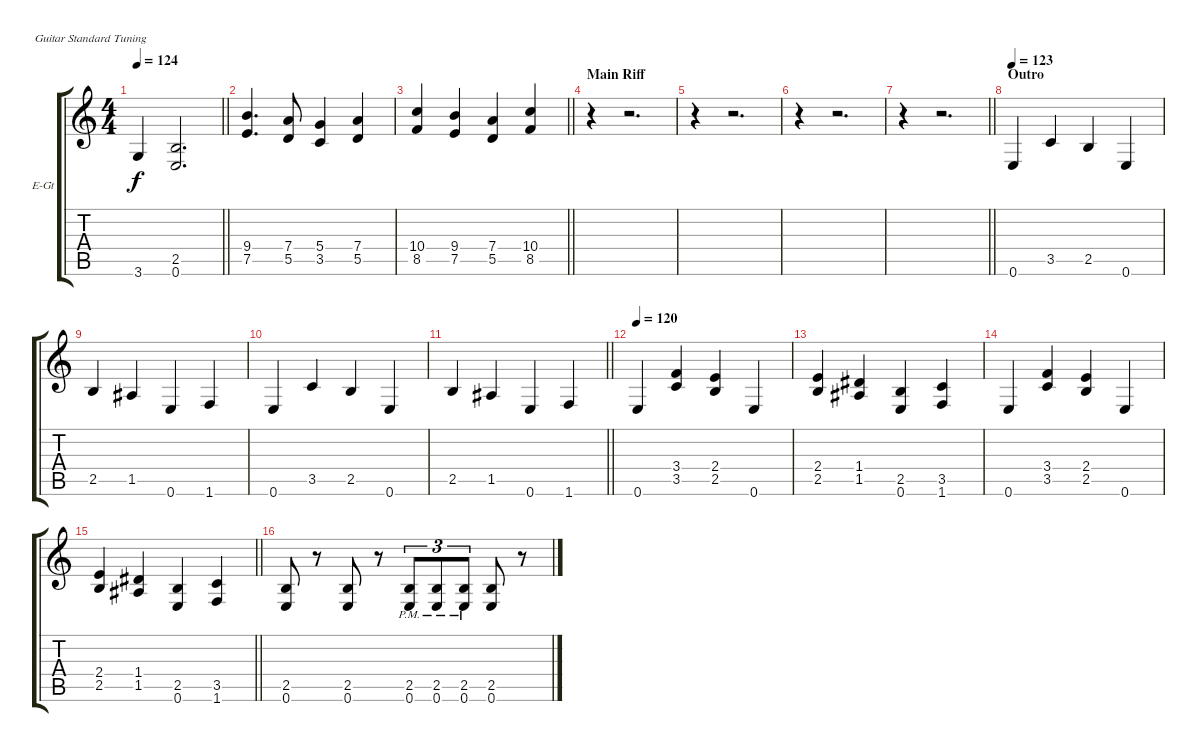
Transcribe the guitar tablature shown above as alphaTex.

\bracketExtendMode groupsimilarinstruments
\firstSystemTrackNameOrientation horizontal
\otherSystemsTrackNameOrientation horizontal
\track ("Kirk Hammett" "E-Gt") {instrument distortionguitar}
\staff {score tabs}
\tuning (E4 B3 G3 D3 A2 E2)
\ts (4 4)
\tempo 124
\clef g2
\barLineRight lightlight
\ks c
3.6.4{dy f} (2.5 0.6).2{d} |
(9.4 7.5).4{d} (7.4 5.5).8 (5.4 3.5).4 (7.4 5.5).4 |
\barLineRight lightlight
(10.4 8.5).4 (9.4 7.5).4 (7.4 5.5).4 (10.4 8.5).4 |
\section ("" "Main Riff")
r.4 r.2{d} |
r.4 r.2{d} |
r.4 r.2{d} |
\barLineRight lightlight
r.4 r.2{d} |
\section ("" "Outro")
\tempo 123
0.6.4 3.5.4 2.5.4 0.6.4 |
2.5.4 1.5.4 0.6.4 1.6.4 |
0.6.4 3.5.4 2.5.4 0.6.4 |
\barLineRight lightlight
2.5.4 1.5.4 0.6.4 1.6.4 |
\tempo 120
0.6.4 (3.4 3.5).4 (2.4 2.5).4 0.6.4 |
(2.4 2.5).4 (1.4 1.5).4 (2.5 0.6).4 (3.5 1.6).4 |
0.6.4 (3.4 3.5).4 (2.4 2.5).4 0.6.4 |
\barLineRight lightlight
(2.4 2.5).4 (1.4 1.5).4 (2.5 0.6).4 (3.5 1.6).4 |
(2.5 0.6).8 r.8 (2.5 0.6).8 r.8 (2.5{pm} 0.6{pm}).8{tu (3 2)} (2.5{pm} 0.6{pm}).8{tu (3 2)} (2.5{pm} 0.6{pm}).8{tu (3 2)} (2.5 0.6).8 r.8
